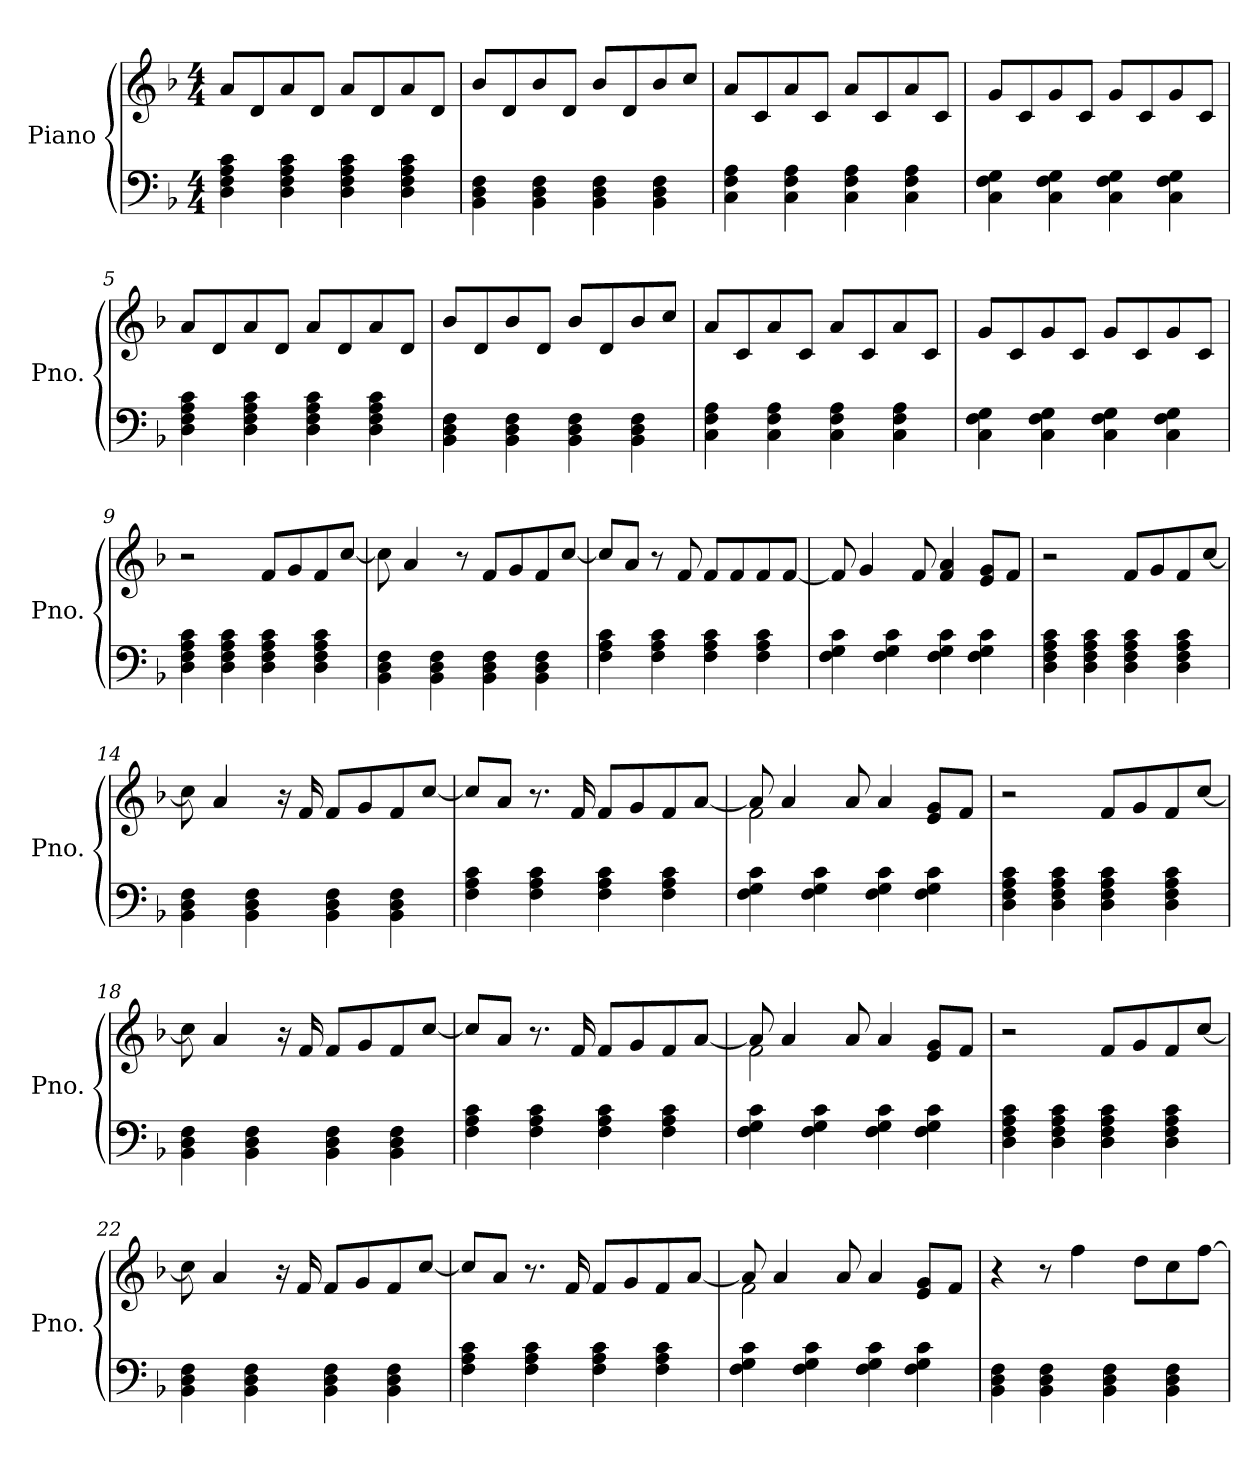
**kern	**kern
*part1	*part1
*staff2	*staff1
*I"Piano	*
*I'Pno.	*
*clefF4	*clefG2
*k[b-]	*k[b-]
*M4/4	*M4/4
*MM75	*MM75
=1	=1
4D\ 4F\ 4A\ 4c\	8a/L
.	8d/
4D\ 4F\ 4A\ 4c\	8a/
.	8d/J
4D\ 4F\ 4A\ 4c\	8a/L
.	8d/
4D\ 4F\ 4A\ 4c\	8a/
.	8d/J
=2	=2
4BB-\ 4D\ 4F\	8b-/L
.	8d/
4BB-\ 4D\ 4F\	8b-/
.	8d/J
4BB-\ 4D\ 4F\	8b-/L
.	8d/
4BB-\ 4D\ 4F\	8b-/
.	8cc/J
=3	=3
4C\ 4F\ 4A\	8a/L
.	8c/
4C\ 4F\ 4A\	8a/
.	8c/J
4C\ 4F\ 4A\	8a/L
.	8c/
4C\ 4F\ 4A\	8a/
.	8c/J
=4	=4
4C\ 4F\ 4G\	8g/L
.	8c/
4C\ 4F\ 4G\	8g/
.	8c/J
4C\ 4F\ 4G\	8g/L
.	8c/
4C\ 4F\ 4G\	8g/
.	8c/J
=5	=5
4D\ 4F\ 4A\ 4c\	8a/L
.	8d/
4D\ 4F\ 4A\ 4c\	8a/
.	8d/J
4D\ 4F\ 4A\ 4c\	8a/L
.	8d/
4D\ 4F\ 4A\ 4c\	8a/
.	8d/J
!!LO:LB:g=z
=6	=6
4BB-\ 4D\ 4F\	8b-/L
.	8d/
4BB-\ 4D\ 4F\	8b-/
.	8d/J
4BB-\ 4D\ 4F\	8b-/L
.	8d/
4BB-\ 4D\ 4F\	8b-/
.	8cc/J
=7	=7
4C\ 4F\ 4A\	8a/L
.	8c/
4C\ 4F\ 4A\	8a/
.	8c/J
4C\ 4F\ 4A\	8a/L
.	8c/
4C\ 4F\ 4A\	8a/
.	8c/J
=8	=8
4C\ 4F\ 4G\	8g/L
.	8c/
4C\ 4F\ 4G\	8g/
.	8c/J
4C\ 4F\ 4G\	8g/L
.	8c/
4C\ 4F\ 4G\	8g/
.	8c/J
=9	=9
4D\ 4F\ 4A\ 4c\	2r
4D\ 4F\ 4A\ 4c\	.
4D\ 4F\ 4A\ 4c\	8f/L
.	8g/
4D\ 4F\ 4A\ 4c\	8f/
.	[8cc/J
=10	=10
4BB-\ 4D\ 4F\	8cc\]
.	4a/
4BB-\ 4D\ 4F\	.
.	8r
4BB-\ 4D\ 4F\	8f/L
.	8g/
4BB-\ 4D\ 4F\	8f/
.	[8cc/J
!!LO:LB:g=z
=11	=11
4F\ 4A\ 4c\	8cc/L]
.	8a/J
4F\ 4A\ 4c\	8r
.	8f/
4F\ 4A\ 4c\	8f/L
.	8f/
4F\ 4A\ 4c\	8f/
.	[8f/J
=12	=12
4F\ 4G\ 4c\	8f/]
.	4g/
4F\ 4G\ 4c\	.
.	8f/
4F\ 4G\ 4c\	4f/ 4a/
4F\ 4G\ 4c\	8e/ 8g/L
.	8f/J
=13	=13
4D\ 4F\ 4A\ 4c\	2r
4D\ 4F\ 4A\ 4c\	.
4D\ 4F\ 4A\ 4c\	8f/L
.	8g/
4D\ 4F\ 4A\ 4c\	8f/
.	[8cc/J
=14	=14
4BB-\ 4D\ 4F\	8cc\]
.	4a/
4BB-\ 4D\ 4F\	.
.	16r
.	16f/
4BB-\ 4D\ 4F\	8f/L
.	8g/
4BB-\ 4D\ 4F\	8f/
.	[8cc/J
=15	=15
4F\ 4A\ 4c\	8cc/L]
.	8a/J
4F\ 4A\ 4c\	8.r
.	16f/
4F\ 4A\ 4c\	8f/L
.	8g/
4F\ 4A\ 4c\	8f/
.	[8a/J
!!LO:LB:g=z
=16	=16
*	*^
4F\ 4G\ 4c\	8a/]	2f\
.	4a/	.
4F\ 4G\ 4c\	.	.
.	8a/	.
4F\ 4G\ 4c\	4a/	2ryy
4F\ 4G\ 4c\	8e/ 8g/L	.
.	8f/J	.
*	*v	*v
=17	=17
4D\ 4F\ 4A\ 4c\	2r
4D\ 4F\ 4A\ 4c\	.
4D\ 4F\ 4A\ 4c\	8f/L
.	8g/
4D\ 4F\ 4A\ 4c\	8f/
.	[8cc/J
=18	=18
4BB-\ 4D\ 4F\	8cc\]
.	4a/
4BB-\ 4D\ 4F\	.
.	16r
.	16f/
4BB-\ 4D\ 4F\	8f/L
.	8g/
4BB-\ 4D\ 4F\	8f/
.	[8cc/J
=19	=19
4F\ 4A\ 4c\	8cc/L]
.	8a/J
4F\ 4A\ 4c\	8.r
.	16f/
4F\ 4A\ 4c\	8f/L
.	8g/
4F\ 4A\ 4c\	8f/
.	[8a/J
=20	=20
*	*^
4F\ 4G\ 4c\	8a/]	2f\
.	4a/	.
4F\ 4G\ 4c\	.	.
.	8a/	.
4F\ 4G\ 4c\	4a/	2ryy
4F\ 4G\ 4c\	8e/ 8g/L	.
.	8f/J	.
*	*v	*v
!!LO:LB:g=z
=21	=21
4D\ 4F\ 4A\ 4c\	2r
4D\ 4F\ 4A\ 4c\	.
4D\ 4F\ 4A\ 4c\	8f/L
.	8g/
4D\ 4F\ 4A\ 4c\	8f/
.	[8cc/J
=22	=22
4BB-\ 4D\ 4F\	8cc\]
.	4a/
4BB-\ 4D\ 4F\	.
.	16r
.	16f/
4BB-\ 4D\ 4F\	8f/L
.	8g/
4BB-\ 4D\ 4F\	8f/
.	[8cc/J
=23	=23
4F\ 4A\ 4c\	8cc/L]
.	8a/J
4F\ 4A\ 4c\	8.r
.	16f/
4F\ 4A\ 4c\	8f/L
.	8g/
4F\ 4A\ 4c\	8f/
.	[8a/J
=24	=24
*	*^
4F\ 4G\ 4c\	8a/]	2f\
.	4a/	.
4F\ 4G\ 4c\	.	.
.	8a/	.
4F\ 4G\ 4c\	4a/	2ryy
4F\ 4G\ 4c\	8e/ 8g/L	.
.	8f/J	.
*	*v	*v
=25	=25
4BB-\ 4D\ 4F\	4r
4BB-\ 4D\ 4F\	8r
.	4ff\
4BB-\ 4D\ 4F\	.
.	8dd\L
4BB-\ 4D\ 4F\	8cc\
.	[8ff\J
=	=
*-	*-
